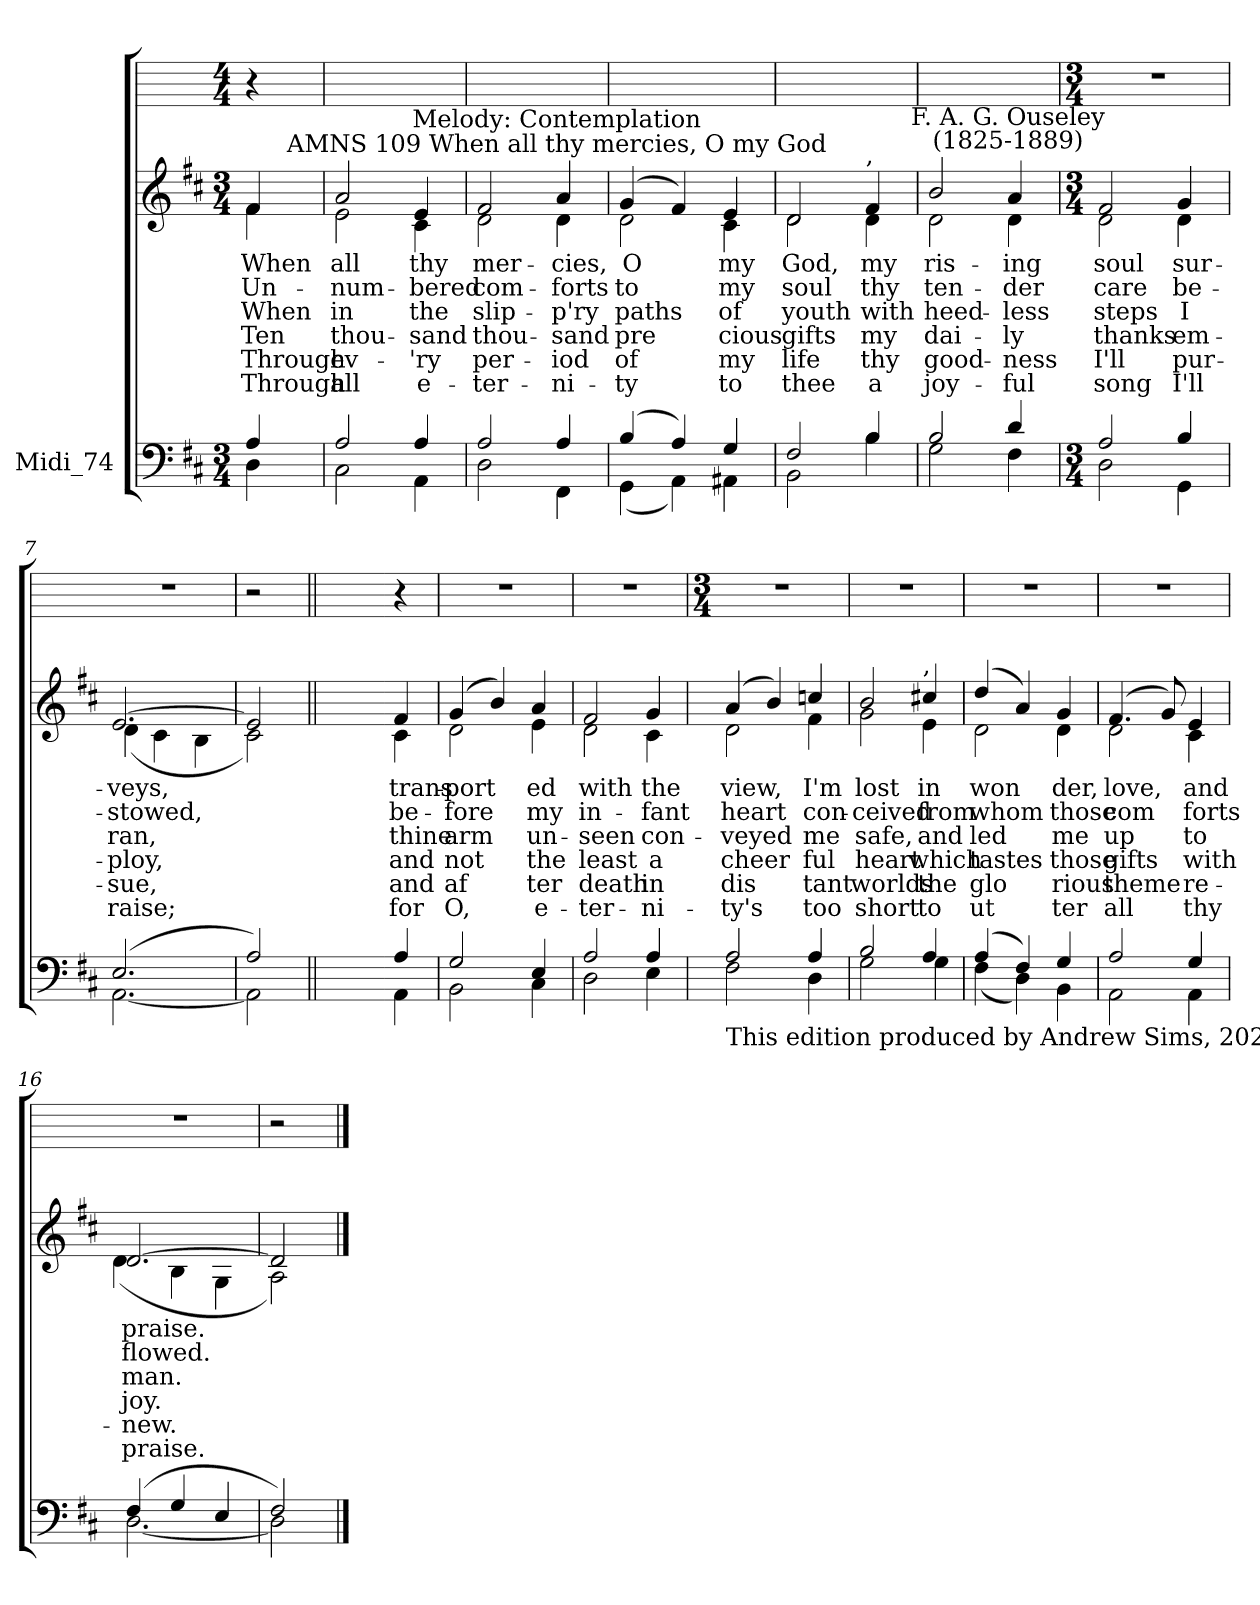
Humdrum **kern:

**kern	**kern	**text	**text	**text	**text	**text	**text	**kern
*part3	*part2	*part2	*part2	*part2	*part2	*part2	*part2	*part1
*staff3	*staff2	*staff2	*staff2	*staff2	*staff2	*staff2	*staff2	*staff1
*I"Midi_74	*	*	*	*	*	*	*	*
*clefF4	*clefG2	*	*	*	*	*	*	*
*k[f#c#]	*k[f#c#]	*	*	*	*	*	*	*
*D:	*D:	*	*	*	*	*	*	*
*M3/4	*M3/4	*	*	*	*	*	*	*M4/4
=	=	=	=	=	=	=	=	=
*^	*	*	*	*	*	*	*	*
!	!	!LO:TX:a:cj:t=Joseph Addison\n(1672-1719)	!	!	!	!	!	!	!
!	!	!	!LO:LY:b	!LO:LY:b	!LO:LY:b	!LO:LY:b	!LO:LY:b	!LO:LY:b	!
*	*	*^	*	*	*	*	*	*	*
4A/	4D\	4f#/	4f#\	When	Un-	-When	Ten	Through	Through	4r
=1	=1	=1	=1	=1	=1	=1	=1	=1	=1	=1
!	!	!	!	!LO:LY:b	!LO:LY:b	!LO:LY:b	!LO:LY:b	!LO:LY:b	!LO:LY:b	!
2A/	2C#\	2a/	2e\	all	num-	-in	thou-	-ev-	-all	2.r
!	!	!	!	!LO:LY:b	!LO:LY:b	!LO:LY:b	!LO:LY:b	!LO:LY:b	!LO:LY:b	!
4A/	4AA\	4e/	4c#\	thy	bered	the	sand	'ry	e-	.
=2	=2	=2	=2	=2	=2	=2	=2	=2	=2	=2
!	!	!	!	!LO:LY:b	!LO:LY:b	!LO:LY:b	!LO:LY:b	!LO:LY:b	!LO:LY:b	!
2A/	2D\	2f#/	2d\	-mer-	-com-	-slip-	-thou-	-per-	-ter-	2.r
!	!	!LO:TX:a:cj:t=AMNS 109 When all thy mercies, O my God	!	!	!	!	!	!	!	!
!	!	!LO:TX:a:cj:t=Melody&colon; Contemplation	!	!	!	!	!	!	!	!
!	!	!	!	!LO:LY:b	!LO:LY:b	!LO:LY:b	!LO:LY:b	!LO:LY:b	!LO:LY:b	!
4A/	4FF#\	4a/	4d\	-cies,	forts	p'ry	sand	iod	ni-	.
=3	=3	=3	=3	=3	=3	=3	=3	=3	=3	=3
!	!	!	!	!LO:LY:b	!LO:LY:b	!LO:LY:b	!LO:LY:b	!LO:LY:b	!LO:LY:b	!
(>4B/	(<4GG\	(>4g/	2d\	-O	to	paths	pre	of	ty	2.r
4A/)	4AA\)	4f#/)	.	.	.	.	.	.	.	.
!	!	!	!	!LO:LY:b	!LO:LY:b	!LO:LY:b	!LO:LY:b	!LO:LY:b	!LO:LY:b	!
4G/	4AA#X\	4e/	4c#\	my	my	of	cious	my	to	.
=4	=4	=4	=4	=4	=4	=4	=4	=4	=4	=4
!	!	!	!	!LO:LY:b	!LO:LY:b	!LO:LY:b	!LO:LY:b	!LO:LY:b	!LO:LY:b	!
2F#/	2BB\	2d/	2d\	God,	soul	youth	gifts	life	thee	2.r
!	!	!LO:TX:a:t=,	!	!	!	!	!	!	!	!
!	!	!	!	!LO:LY:b	!LO:LY:b	!LO:LY:b	!LO:LY:b	!LO:LY:b	!LO:LY:b	!
4B/	4B\	4f#/	4d\	my	thy	with	my	thy	a	.
=5	=5	=5	=5	=5	=5	=5	=5	=5	=5	=5
!	!	!	!	!LO:LY:b	!LO:LY:b	!LO:LY:b	!LO:LY:b	!LO:LY:b	!LO:LY:b	!
2B/	2G\	2b/	2d\	ris-	-ten-	-heed-	-dai-	-good-	-joy-	2.r
!	!	!LO:TX:a:cj:t=F. A. G. Ouseley\n(1825-1889)	!	!	!	!	!	!	!	!
!	!	!	!	!LO:LY:b	!LO:LY:b	!LO:LY:b	!LO:LY:b	!LO:LY:b	!LO:LY:b	!
4d/	4F#\	4a/	4d\	-ing	der	less	ly	ness	ful	.
!!LO:LB:g=z
=6	=6	=6	=6	=6	=6	=6	=6	=6	=6	=6
*M3/4	*	*M3/4	*	*	*	*	*	*	*	*M3/4
!	!	!	!	!LO:LY:b	!LO:LY:b	!LO:LY:b	!LO:LY:b	!LO:LY:b	!LO:LY:b	!
2A/	2D\	2f#/	2d\	soul	care	steps	thanks	I'll	song	2.r
!	!	!	!	!LO:LY:b	!LO:LY:b	!LO:LY:b	!LO:LY:b	!LO:LY:b	!LO:LY:b	!
4B/	4GG\	4g/	4d\	sur-	-be-	-I	em-	-pur-	-I'll	.
=7	=7	=7	=7	=7	=7	=7	=7	=7	=7	=7
!	!	!	!	!LO:LY:b	!LO:LY:b	!LO:LY:b	!LO:LY:b	!LO:LY:b	!LO:LY:b	!
(>2.E/	[2.AA\	[2.e/	(<4d\	veys,	stowed,	ran,	ploy,	sue,	raise;	2.r
.	.	.	4c#\	.	.	.	.	.	.	.
.	.	.	4B\	.	.	.	.	.	.	.
=8	=8	=8	=8	=8	=8	=8	=8	=8	=8	=8
2A/)	2AA\]	2e/]	2c#\)	.	.	.	.	.	.	2r
=9||	=9||	=9||	=9||	=9||	=9||	=9||	=9||	=9||	=9||	=9||
!	!	!	!	!LO:LY:b	!LO:LY:b	!LO:LY:b	!LO:LY:b	!LO:LY:b	!LO:LY:b	!
4A/	4AA\	4f#/	4c#\	trans-	-be-	-thine	and	and	for	4r
=10	=10	=10	=10	=10	=10	=10	=10	=10	=10	=10
!	!	!	!	!LO:LY:b	!LO:LY:b	!LO:LY:b	!LO:LY:b	!LO:LY:b	!LO:LY:b	!
2G/	2BB\	(>4g/	2d\	port	fore	arm	not	af	O,	2.r
.	.	4b/)	.	.	.	.	.	.	.	.
!	!	!	!	!LO:LY:b	!LO:LY:b	!LO:LY:b	!LO:LY:b	!LO:LY:b	!LO:LY:b	!
4E/	4C#\	4a/	4e\	ed	my	un-	-the	ter	e-	.
=11	=11	=11	=11	=11	=11	=11	=11	=11	=11	=11
!	!	!	!	!LO:LY:b	!LO:LY:b	!LO:LY:b	!LO:LY:b	!LO:LY:b	!LO:LY:b	!
2A/	2D\	2f#/	2d\	-with	in-	-seen	least	death	ter-	2.r
!	!	!	!	!LO:LY:b	!LO:LY:b	!LO:LY:b	!LO:LY:b	!LO:LY:b	!LO:LY:b	!
4A/	4E\	4g/	4c#\	-the	fant	con-	-a	in	ni-	.
!!LO:LB:g=z
=12	=12	=12	=12	=12	=12	=12	=12	=12	=12	=12
*	*	*	*	*	*	*	*	*	*	*M3/4
!LO:TX:b:t=This edition produced by Andrew Sims, 2020	!	!	!	!	!	!	!	!	!	!
!	!	!	!	!LO:LY:b	!LO:LY:b	!LO:LY:b	!LO:LY:b	!LO:LY:b	!LO:LY:b	!
2A/	2F#\	(>4a/	2d\	-view,	heart	veyed	cheer	dis	ty's	2.r
.	.	4b/)	.	.	.	.	.	.	.	.
!	!	!	!	!LO:LY:b	!LO:LY:b	!LO:LY:b	!LO:LY:b	!LO:LY:b	!LO:LY:b	!
4A/	4D\	4ccn/	4f#\	I'm	con-	-me	ful	tant	too	.
=13	=13	=13	=13	=13	=13	=13	=13	=13	=13	=13
!	!	!	!	!LO:LY:b	!LO:LY:b	!LO:LY:b	!LO:LY:b	!LO:LY:b	!LO:LY:b	!
2B/	2G\	2b/	2g\	lost	ceived	safe,	heart	worlds	short	2.r
!	!	!LO:TX:a:t=,	!	!	!	!	!	!	!	!
!	!	!	!	!LO:LY:b	!LO:LY:b	!LO:LY:b	!LO:LY:b	!LO:LY:b	!LO:LY:b	!
4A/	4G\	4cc#X/	4e\	in	from	and	which	the	to	.
=14	=14	=14	=14	=14	=14	=14	=14	=14	=14	=14
!	!	!	!	!LO:LY:b	!LO:LY:b	!LO:LY:b	!LO:LY:b	!LO:LY:b	!LO:LY:b	!
(>4A/	(<4F#\	(>4dd/	2d\	won	whom	led	tastes	glo	ut	2.r
4F#/)	4D\)	4a/)	.	.	.	.	.	.	.	.
!	!	!	!	!LO:LY:b	!LO:LY:b	!LO:LY:b	!LO:LY:b	!LO:LY:b	!LO:LY:b	!
4G/	4BB\	4g/	4d\	der,	those	me	those	rious	ter	.
=15	=15	=15	=15	=15	=15	=15	=15	=15	=15	=15
!	!	!	!	!LO:LY:b	!LO:LY:b	!LO:LY:b	!LO:LY:b	!LO:LY:b	!LO:LY:b	!
2A/	2AA\	(>4.f#/	2d\	love,	com	up	gifts	theme	all	2.r
.	.	8g/)	.	.	.	.	.	.	.	.
!	!	!	!	!LO:LY:b	!LO:LY:b	!LO:LY:b	!LO:LY:b	!LO:LY:b	!LO:LY:b	!
4G/	4AA\	4e/	4c#\	and	forts	to	with	re-	-thy	.
=16	=16	=16	=16	=16	=16	=16	=16	=16	=16	=16
!	!	!	!	!LO:LY:b	!LO:LY:b	!LO:LY:b	!LO:LY:b	!LO:LY:b	!LO:LY:b	!
(>4F#/	[2.D\	[2.d/	(<4d\	praise.	flowed.	man.	joy.	new.	praise.	2.r
4G/	.	.	4B\	.	.	.	.	.	.	.
4E/	.	.	4G\	.	.	.	.	.	.	.
=17	=17	=17	=17	=17	=17	=17	=17	=17	=17	=17
2F#/)	2D\]	2d/]	2A\)	.	.	.	.	.	.	2r
*v	*v	*	*	*	*	*	*	*	*	*
*	*v	*v	*	*	*	*	*	*	*
==	==	==	==	==	==	==	==	==
*-	*-	*-	*-	*-	*-	*-	*-	*-
